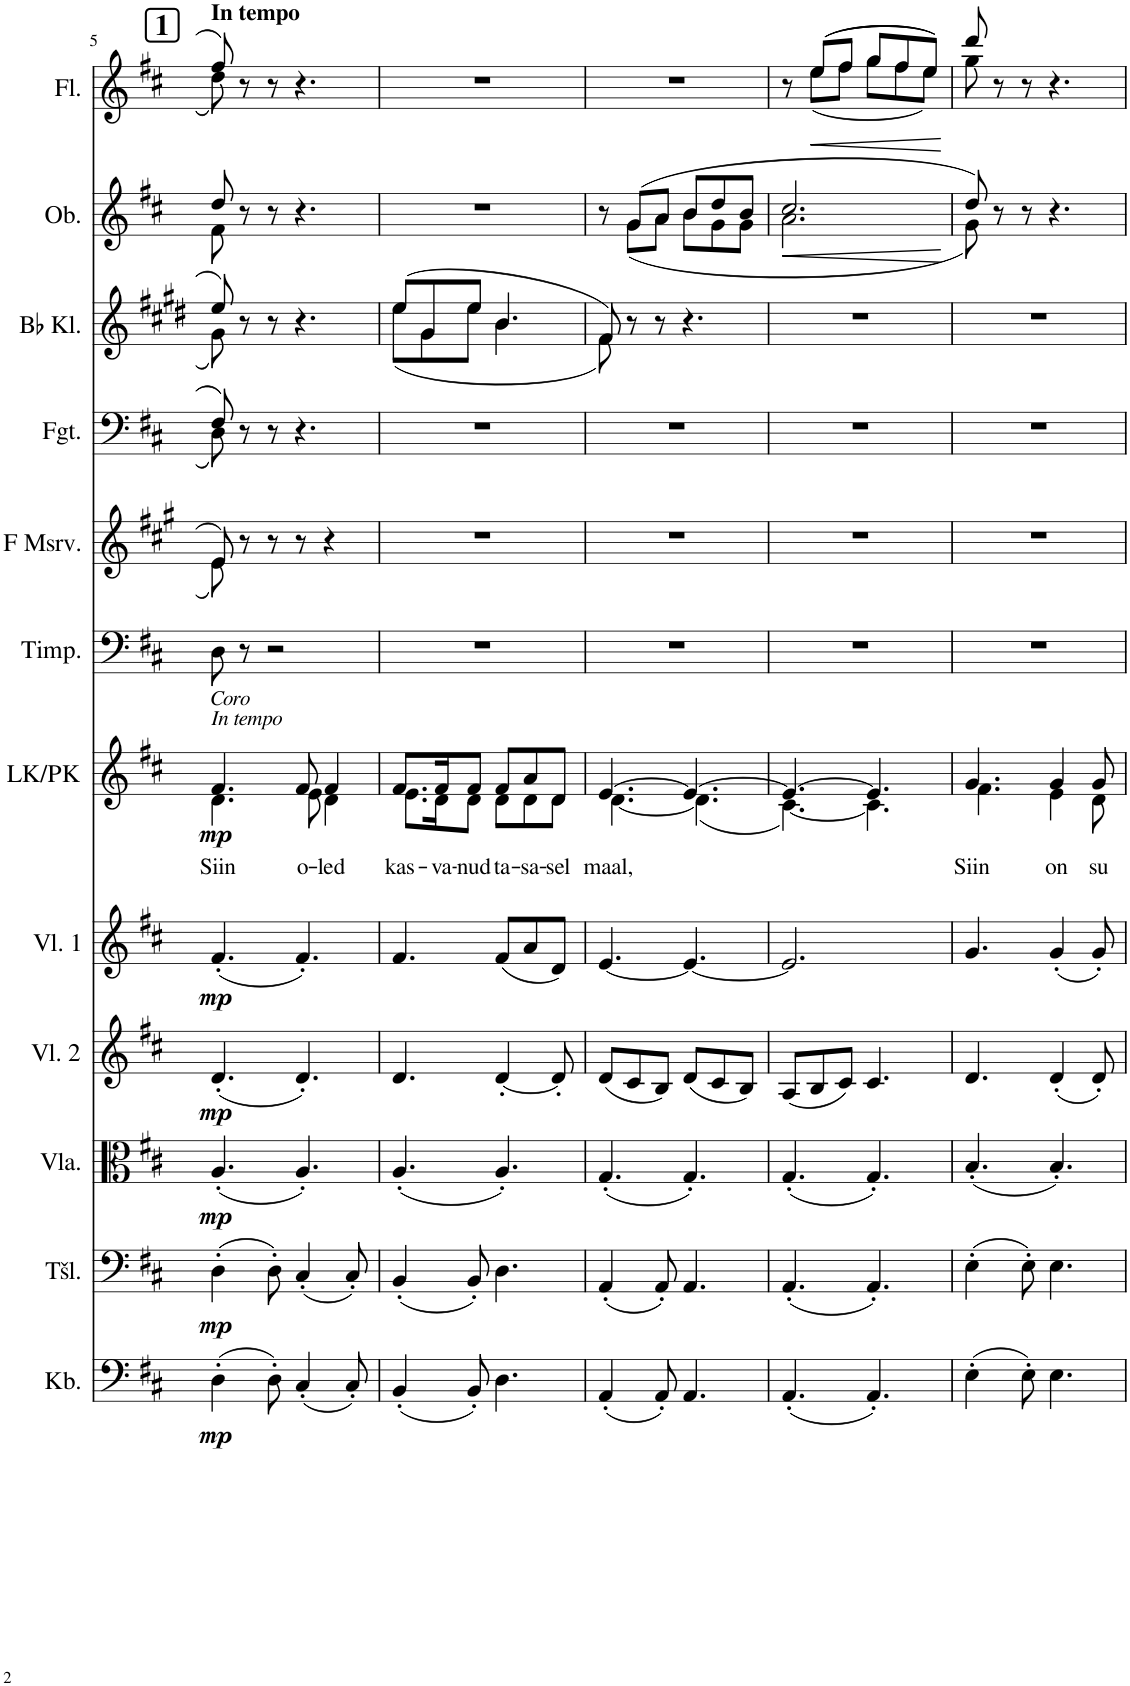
**kern	**dynam	**kern	**dynam	**kern	**dynam	**kern	**dynam	**kern	**dynam	**kern	**text	**dynam	**kern	**kern	**kern	**kern	**kern	**dynam	**kern	**dynam
*part12	*part12	*part11	*part11	*part10	*part10	*part9	*part9	*part8	*part8	*part7	*part7	*part7	*part6	*part5	*part4	*part3	*part2	*part2	*part1	*part1
*staff12	*staff12	*staff11	*staff11	*staff10	*staff10	*staff9	*staff9	*staff8	*staff8	*staff7	*staff7	*staff7	*staff6	*staff5	*staff4	*staff3	*staff2	*staff2	*staff1	*staff1
*I"Kontrabass	*	*I"Tšello	*	*I"Vioola	*	*I"Viiul 2	*	*I"Viiul 1	*	*I"Laste- ja poistekoor	*	*	*I"Timpan	*I"Metsasarv F	*I"Fagott	*I"Bb klarnet	*I"Oboe	*	*I"Flööt	*
*I'Kb.	*	*I'Tšl.	*	*I'Vla.	*	*I'Vl. 2	*	*I'Vl. 1	*	*	*	*	*I'Timp.	*	*I'Fgt.	*I'Bb Kl.	*I'Ob.	*	*I'Fl.	*
!!LO:PB:g=z
*clefF4	*	*clefF4	*	*clefC3	*	*clefG2	*	*clefG2	*	*clefG2	*	*	*clefF4	*clefG2	*clefF4	*clefG2	*clefG2	*	*clefG2	*
*Trd7c12	*	*	*	*	*	*	*	*	*	*	*	*	*	*Trd4c7	*	*Trd1c2	*	*	*	*
*k[f#c#]	*	*k[f#c#]	*	*k[f#c#]	*	*k[f#c#]	*	*k[f#c#]	*	*k[f#c#]	*	*	*k[f#c#]	*k[f#c#g#]	*k[f#c#]	*k[f#c#g#d#]	*k[f#c#]	*	*k[f#c#]	*
*M6/8	*	*M6/8	*	*M6/8	*	*M6/8	*	*M6/8	*	*M6/8	*	*	*M6/8	*M6/8	*M6/8	*M6/8	*M6/8	*	*M6/8	*
!!LO:REH:place=s1:a:B:cj:fs=14:t=1
=5	=5	=5	=5	=5	=5	=5	=5	=5	=5	=5	=5	=5	=5	=5	=5	=5	=5	=5	=5	=5
!	!	!	!	!	!	!	!	!	!	!	!	!	!	!	!	!	!	!	!LO:TX:a:B:t=In tempo	!
!	!	!	!	!	!	!	!	!	!	!LO:TX:a:i:t=In tempo	!	!	!	!	!	!	!	!	!	!
!	!	!	!	!	!	!	!	!	!	!LO:TX:a:i:t=Coro	!	!	!	!	!	!	!	!	!	!
!	!LO:DY:b	!	!LO:DY:b	!	!LO:DY:b	!	!LO:DY:b	!	!LO:DY:b	!	!LO:LY:b	!LO:DY:b	!	!	!	!	!	!	!	!
*	*	*	*	*	*	*	*	*	*	*^	*	*	*	*^	*^	*^	*^	*	*^	*
(4D'\	mp	(4D'\	mp	(4.A'/	mp	(4.d'/	mp	(4.f#'/	mp	4.f#/	4.d\	Siin	mp	8D\	8e/	8e\	8F#/	8D\	8ee/	8g#\	8dd/	8f#\	.	8ff#/	8dd\	.
.	.	.	.	.	.	.	.	.	.	.	.	.	.	8r	8r	8ryy	8r	8ryy	8r	8ryy	8r	8ryy	.	8r	8ryy	.
8D'\)	.	8D'\)	.	.	.	.	.	.	.	.	.	.	.	2r	8r	8ryy	8r	8ryy	8r	8ryy	8r	8ryy	.	8r	8ryy	.
!	!	!	!	!	!	!	!	!	!	!	!	!LO:LY:b	!	!	!	!	!	!	!	!	!	!	!	!	!	!
(4C#'/	.	(4C#'/	.	4.A'/)	.	4.d'/)	.	4.f#'/)	.	8f#/	8e\	o-	.	.	8r	8ryy	4.r	4.ryy	4.r	4.ryy	4.r	4.ryy	.	4.r	4.ryy	.
!	!	!	!	!	!	!	!	!	!	!	!	!LO:LY:b	!	!	!	!	!	!	!	!	!	!	!	!	!	!
.	.	.	.	.	.	.	.	.	.	4f#/	4d\	-led	.	.	4r	4ryy	.	.	.	.	.	.	.	.	.	.
8C#'/)	.	8C#'/)	.	.	.	.	.	.	.	.	.	.	.	.	.	.	.	.	.	.	.	.	.	.	.	.
*	*	*	*	*	*	*	*	*	*	*	*	*	*	*	*v	*v	*	*	*	*	*v	*v	*	*v	*v	*
*	*	*	*	*	*	*	*	*	*	*	*	*	*	*	*	*v	*v	*	*	*	*	*	*
=6	=6	=6	=6	=6	=6	=6	=6	=6	=6	=6	=6	=6	=6	=6	=6	=6	=6	=6	=6	=6	=6	=6
!	!	!	!	!	!	!	!	!	!	!	!	!LO:LY:b	!	!	!	!	!	!	!	!	!	!
(4BB'/	.	(4BB'/	.	(4.A'/	.	4.d/	.	4.f#/	.	8.f#/L	8.e\L	kas-	.	2.r	2.r	2.r	(8ee/L	(8ee\L	2.r	.	2.r	.
.	.	.	.	.	.	.	.	.	.	.	.	.	.	.	.	.	8g#/	8g#\	.	.	.	.
!	!	!	!	!	!	!	!	!	!	!	!	!LO:LY:b	!	!	!	!	!	!	!	!	!	!
.	.	.	.	.	.	.	.	.	.	16f#/K	16d\K	-va-	.	.	.	.	.	.	.	.	.	.
!	!	!	!	!	!	!	!	!	!	!	!	!LO:LY:b	!	!	!	!	!	!	!	!	!	!
8BB'/)	.	8BB'/)	.	.	.	.	.	.	.	8f#/J	8d\J	-nud	.	.	.	.	8ee/J	8ee\J	.	.	.	.
!	!	!	!	!	!	!	!	!	!	!	!	!LO:LY:b	!	!	!	!	!	!	!	!	!	!
4.D\	.	4.D\	.	4.A'/)	.	[4d'/	.	(8f#/L	.	8f#/L	8d\L	ta-	.	.	.	.	4.b/	4.b\	.	.	.	.
!	!	!	!	!	!	!	!	!	!	!	!	!LO:LY:b	!	!	!	!	!	!	!	!	!	!
.	.	.	.	.	.	.	.	8a/	.	8a/	8d\	-sa-	.	.	.	.	.	.	.	.	.	.
!	!	!	!	!	!	!	!	!	!	!	!	!LO:LY:b	!	!	!	!	!	!	!	!	!	!
.	.	.	.	.	.	8d'/]	.	8d/J)	.	8d/J	8d\J	-sel	.	.	.	.	.	.	.	.	.	.
=7	=7	=7	=7	=7	=7	=7	=7	=7	=7	=7	=7	=7	=7	=7	=7	=7	=7	=7	=7	=7	=7	=7
!	!	!	!	!	!	!	!	!	!	!	!	!LO:LY:b	!	!	!	!	!	!	!	!	!	!
*	*	*	*	*	*	*	*	*	*	*	*	*	*	*	*	*	*	*	*^	*	*	*
(4AA'/	.	(4AA'/	.	(4.G'/	.	(8d/L	.	[4.e/	.	[4.e/	[4.d\	maal,	.	2.r	2.r	2.r	8f#/)	8f#\)	8r	8ryy	.	2.r	.
.	.	.	.	.	.	8c#/	.	.	.	.	.	.	.	.	.	.	8r	8ryy	(8g/L	(8g\L	.	.	.
8AA'/)	.	8AA'/)	.	.	.	8B/J)	.	.	.	.	.	.	.	.	.	.	8r	8ryy	8a/J	8a\J	.	.	.
4.AA/	.	4.AA/	.	4.G'/)	.	(8d/L	.	4.e/_	.	4.e/_	(4.d\]	.	.	.	.	.	4.r	4.ryy	8b/L	8b\L	.	.	.
.	.	.	.	.	.	8c#/	.	.	.	.	.	.	.	.	.	.	.	.	8dd/	8g\	.	.	.
.	.	.	.	.	.	8B/J)	.	.	.	.	.	.	.	.	.	.	.	.	8b/J	8g\J	.	.	.
*	*	*	*	*	*	*	*	*	*	*	*	*	*	*	*	*	*v	*v	*	*	*	*	*
=8	=8	=8	=8	=8	=8	=8	=8	=8	=8	=8	=8	=8	=8	=8	=8	=8	=8	=8	=8	=8	=8	=8
!	!	!	!	!	!	!	!	!	!	!	!	!	!	!	!	!	!	!	!	!LO:HP:b	!	!
*	*	*	*	*	*	*	*	*	*	*	*	*	*	*	*	*	*	*	*	*	*^	*
(4.AA'/	.	(4.AA'/	.	(4.G'/	.	(8A/L	.	2.e/]	.	4.e/_	[4.c#\)	.	.	2.r	2.r	2.r	2.r	2.cc#/	2.a\	<	8r	8ryy	.
!	!	!	!	!	!	!	!	!	!	!	!	!	!	!	!	!	!	!	!	!	!	!	!LO:HP:b
.	.	.	.	.	.	8B/	.	.	.	.	.	.	.	.	.	.	.	.	.	.	((8ee/L	(8ee\L	<
.	.	.	.	.	.	8c#/J)	.	.	.	.	.	.	.	.	.	.	.	.	.	.	8ff#/J	8ff#\J	.
4.AA'/)	.	4.AA'/)	.	4.G'/)	.	4.c#/	.	.	.	4.e/]	4.c#\]	.	.	.	.	.	.	.	.	.	8gg/L	8gg\L	.
.	.	.	.	.	.	.	.	.	.	.	.	.	.	.	.	.	.	.	.	.	8ff#/	8ff#\	.
.	.	.	.	.	.	.	.	.	.	.	.	.	.	.	.	.	.	.	.	.	8ee/J))	8ee\J)	.
*	*	*	*	*	*	*	*	*	*	*	*	*	*	*	*	*	*	*v	*v	*	*	*	*
*	*	*	*	*	*	*	*	*	*	*v	*v	*	*	*	*	*	*	*	*	*v	*v	*
.	.	.	.	.	.	.	.	.	.	.	.	.	.	.	.	.	.	[	.	[
=9	=9	=9	=9	=9	=9	=9	=9	=9	=9	=9	=9	=9	=9	=9	=9	=9	=9	=9	=9	=9
!	!	!	!	!	!	!	!	!	!	!	!LO:LY:b	!	!	!	!	!	!	!	!	!
*	*	*	*	*	*	*	*	*	*	*^	*	*	*	*	*	*	*^	*	*^	*
(4E'\	.	(4E'\	.	(4.B'/	.	4.d/	.	4.g/	.	4.g/	4.f#\	Siin	.	2.r	2.r	2.r	2.r	8dd/)	8g\)	.	8ddd/	8gg\	.
.	.	.	.	.	.	.	.	.	.	.	.	.	.	.	.	.	.	8r	8ryy	.	8r	8ryy	.
8E'\)	.	8E'\)	.	.	.	.	.	.	.	.	.	.	.	.	.	.	.	8r	8ryy	.	8r	8ryy	.
!	!	!	!	!	!	!	!	!	!	!	!	!LO:LY:b	!	!	!	!	!	!	!	!	!	!	!
4.E\	.	4.E\	.	4.B'/)	.	(4d'/	.	(4g'/	.	4g/	4e\	on	.	.	.	.	.	4.r	4.ryy	.	4.r	4.ryy	.
!	!	!	!	!	!	!	!	!	!	!	!	!LO:LY:b	!	!	!	!	!	!	!	!	!	!	!
.	.	.	.	.	.	8d'/)	.	8g'/)	.	8g/	8d\	su	.	.	.	.	.	.	.	.	.	.	.
*	*	*	*	*	*	*	*	*	*	*	*	*	*	*	*	*	*	*v	*v	*	*	*	*
*	*	*	*	*	*	*	*	*	*	*v	*v	*	*	*	*	*	*	*	*	*v	*v	*
=	=	=	=	=	=	=	=	=	=	=	=	=	=	=	=	=	=	=	=	=
*-	*-	*-	*-	*-	*-	*-	*-	*-	*-	*-	*-	*-	*-	*-	*-	*-	*-	*-	*-	*-
